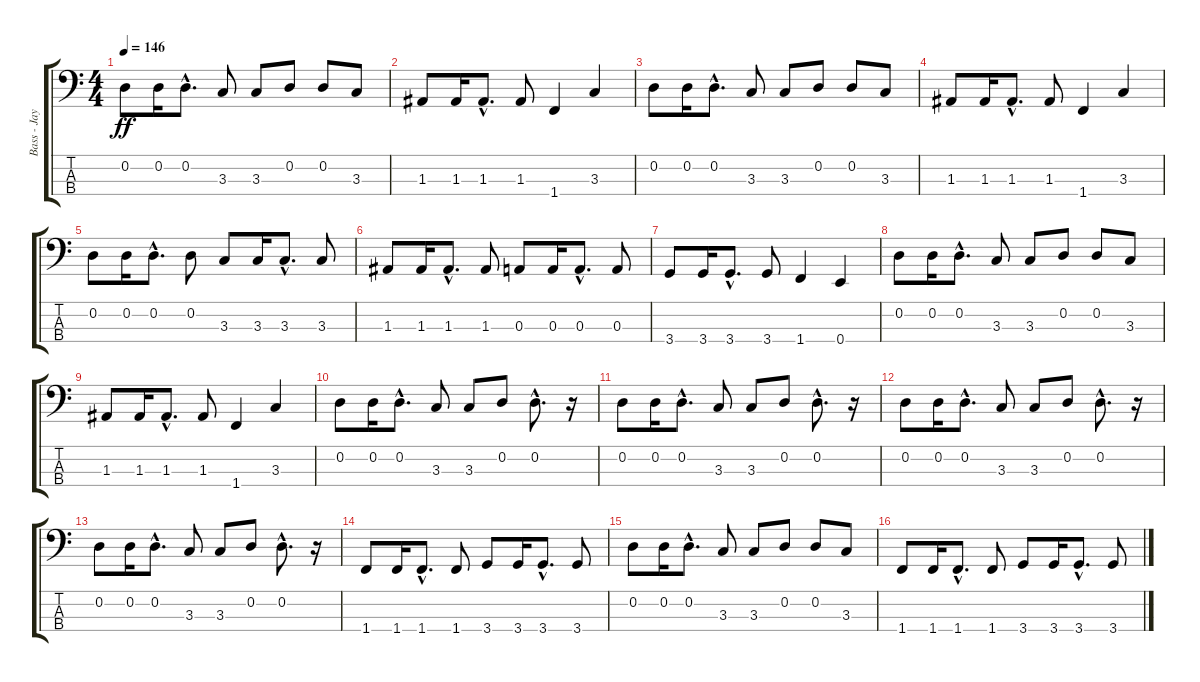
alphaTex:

\track ("Bass - Jay Bentley" "Bass - Jay") {instrument electricbasspick}
\staff {score tabs}
\tuning (G2 D2 A1 E1) {hide}
\ts (4 4)
\tempo 146
\clef f4
\ks c
0.2.8{dy ff} 0.2.16 0.2{hac}.8{d} 3.3.8 3.3.8 0.2.8 0.2.8 3.3.8 |
1.3.8 1.3.16 1.3{hac}.8{d} 1.3.8 1.4.4 3.3.4 |
0.2.8 0.2.16 0.2{hac}.8{d} 3.3.8 3.3.8 0.2.8 0.2.8 3.3.8 |
1.3.8 1.3.16 1.3{hac}.8{d} 1.3.8 1.4.4 3.3.4 |
0.2.8 0.2.16 0.2{hac}.8{d} 0.2.8 3.3.8 3.3.16 3.3{hac}.8{d} 3.3.8 |
1.3.8 1.3.16 1.3{hac}.8{d} 1.3.8 0.3.8 0.3.16 0.3{hac}.8{d} 0.3.8 |
3.4.8 3.4.16 3.4{hac}.8{d} 3.4.8 1.4.4 0.4.4 |
0.2.8 0.2.16 0.2{hac}.8{d} 3.3.8 3.3.8 0.2.8 0.2.8 3.3.8 |
1.3.8 1.3.16 1.3{hac}.8{d} 1.3.8 1.4.4 3.3.4 |
0.2.8 0.2.16 0.2{hac}.8{d} 3.3.8 3.3.8 0.2.8 0.2{hac}.8{d} r.16 |
0.2.8 0.2.16 0.2{hac}.8{d} 3.3.8 3.3.8 0.2.8 0.2{hac}.8{d} r.16 |
0.2.8 0.2.16 0.2{hac}.8{d} 3.3.8 3.3.8 0.2.8 0.2{hac}.8{d} r.16 |
0.2.8 0.2.16 0.2{hac}.8{d} 3.3.8 3.3.8 0.2.8 0.2{hac}.8{d} r.16 |
1.4.8 1.4.16 1.4{hac}.8{d} 1.4.8 3.4.8 3.4.16 3.4{hac}.8{d} 3.4.8 |
0.2.8 0.2.16 0.2{hac}.8{d} 3.3.8 3.3.8 0.2.8 0.2.8 3.3.8 |
1.4.8 1.4.16 1.4{hac}.8{d} 1.4.8 3.4.8 3.4.16 3.4{hac}.8{d} 3.4.8
